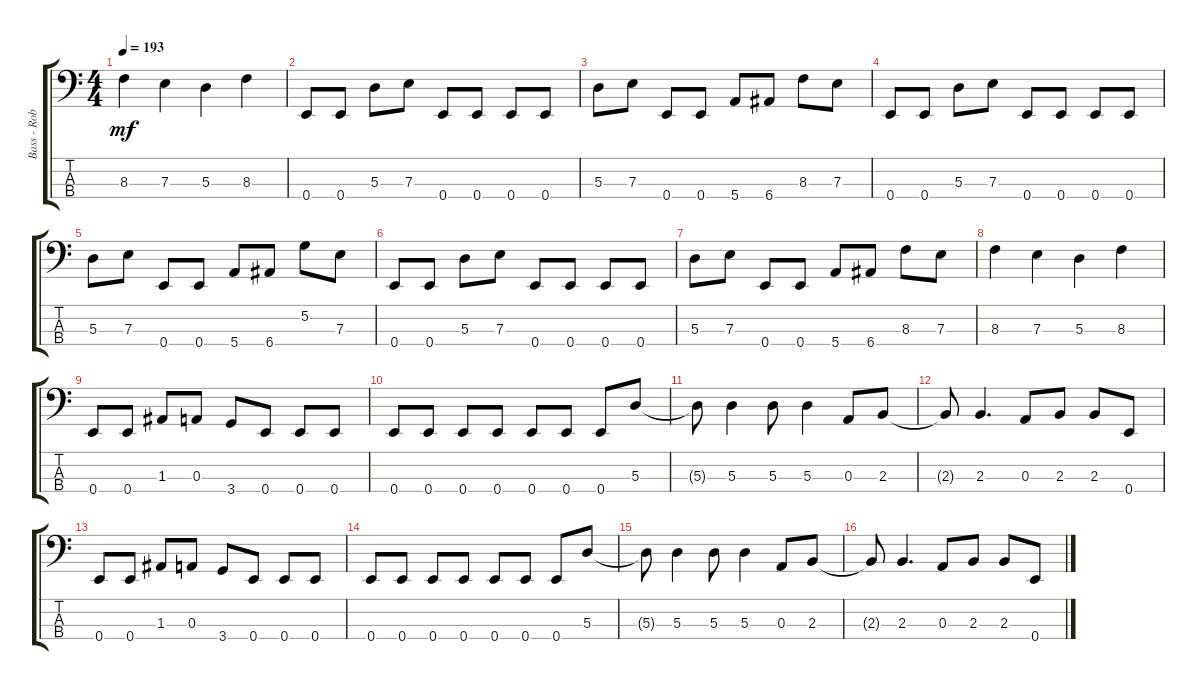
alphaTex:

\track ("Bass - Rob" "Bass - Rob") {instrument electricbassfinger}
\staff {score tabs}
\tuning (G2 D2 A1 E1) {hide}
\ts (4 4)
\tempo 193
\clef f4
\ks c
8.3.4{dy mf} 7.3.4 5.3.4 8.3.4 |
0.4.8 0.4.8 5.3.8 7.3.8 0.4.8 0.4.8 0.4.8 0.4.8 |
5.3.8 7.3.8 0.4.8 0.4.8 5.4.8 6.4.8 8.3.8 7.3.8 |
0.4.8 0.4.8 5.3.8 7.3.8 0.4.8 0.4.8 0.4.8 0.4.8 |
5.3.8 7.3.8 0.4.8 0.4.8 5.4.8 6.4.8 5.2.8 7.3.8 |
0.4.8 0.4.8 5.3.8 7.3.8 0.4.8 0.4.8 0.4.8 0.4.8 |
5.3.8 7.3.8 0.4.8 0.4.8 5.4.8 6.4.8 8.3.8 7.3.8 |
8.3.4 7.3.4 5.3.4 8.3.4 |
0.4.8 0.4.8 1.3.8 0.3.8 3.4.8 0.4.8 0.4.8 0.4.8 |
0.4.8 0.4.8 0.4.8 0.4.8 0.4.8 0.4.8 0.4.8 5.3.8 |
5.3{t}.8 5.3.4 5.3.8 5.3.4 0.3.8 2.3.8 |
2.3{t}.8 2.3.4{d} 0.3.8 2.3.8 2.3.8 0.4.8 |
0.4.8 0.4.8 1.3.8 0.3.8 3.4.8 0.4.8 0.4.8 0.4.8 |
0.4.8 0.4.8 0.4.8 0.4.8 0.4.8 0.4.8 0.4.8 5.3.8 |
5.3{t}.8 5.3.4 5.3.8 5.3.4 0.3.8 2.3.8 |
2.3{t}.8 2.3.4{d} 0.3.8 2.3.8 2.3.8 0.4.8
